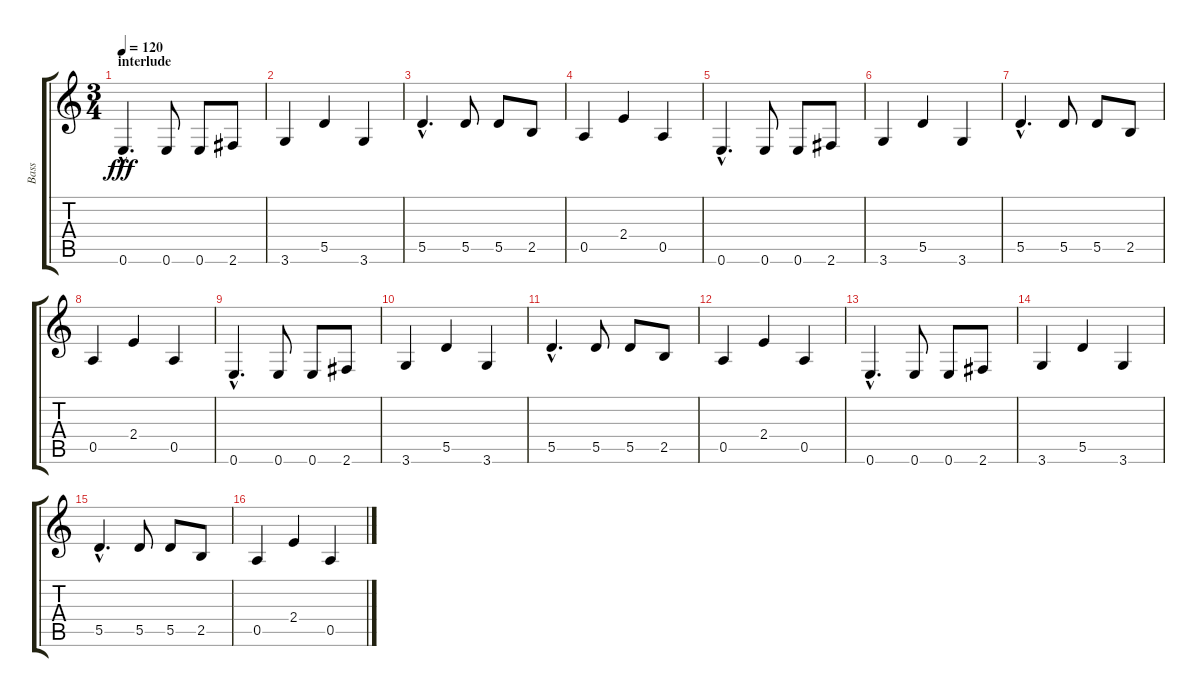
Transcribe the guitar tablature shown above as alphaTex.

\track ("Bass" "Bass") {instrument electricbassfinger}
\staff {score tabs}
\tuning (E4 B3 G3 D3 A2 E2) {hide}
\ts (3 4)
\section ("" "interlude")
\tempo 120
\clef g2
\ks c
0.6{hac}.4{d dy fff} 0.6.8 0.6.8 2.6.8 |
3.6.4 5.5.4 3.6.4 |
5.5{hac}.4{d} 5.5.8 5.5.8 2.5.8 |
0.5.4 2.4.4 0.5.4 |
0.6{hac}.4{d} 0.6.8 0.6.8 2.6.8 |
3.6.4 5.5.4 3.6.4 |
5.5{hac}.4{d} 5.5.8 5.5.8 2.5.8 |
0.5.4 2.4.4 0.5.4 |
0.6{hac}.4{d} 0.6.8 0.6.8 2.6.8 |
3.6.4 5.5.4 3.6.4 |
5.5{hac}.4{d} 5.5.8 5.5.8 2.5.8 |
0.5.4 2.4.4 0.5.4 |
0.6{hac}.4{d} 0.6.8 0.6.8 2.6.8 |
3.6.4 5.5.4 3.6.4 |
5.5{hac}.4{d} 5.5.8 5.5.8 2.5.8 |
0.5.4 2.4.4 0.5.4
